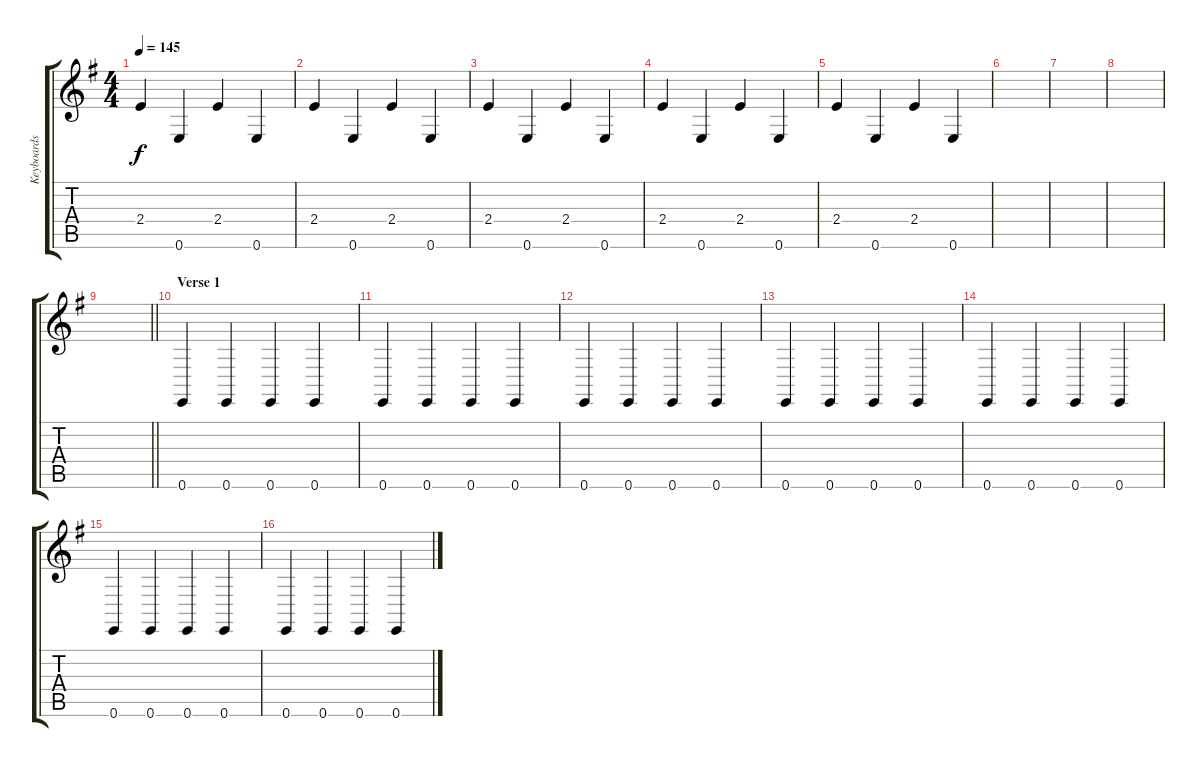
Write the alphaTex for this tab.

\track ("Keyboards 2" "Keyboards ") {instrument pad3polysynth}
\staff {score tabs}
\tuning (E4 B3 G3 D3 A2 E2) {hide}
\ts (4 4)
\tempo 145
\clef g2
\ks g
2.4.4{ot 8vb dy f instrument pad3polysynth} 0.6.4{ot 8vb} 2.4.4{ot 8vb} 0.6.4{ot 8vb} |
2.4.4{ot 8vb} 0.6.4{ot 8vb} 2.4.4{ot 8vb} 0.6.4{ot 8vb} |
2.4.4{ot 8vb} 0.6.4{ot 8vb} 2.4.4{ot 8vb} 0.6.4{ot 8vb} |
2.4.4{ot 8vb volume 0} 0.6.4{ot 8vb} 2.4.4{ot 8vb} 0.6.4{ot 8vb} |
2.4.4{ot 8vb} 0.6.4{ot 8vb} 2.4.4{ot 8vb} 0.6.4{ot 8vb} |
|
|
|
\barLineRight lightlight
|
\section ("" "Verse 1")
0.6.4{volume 13} 0.6.4 0.6.4 0.6.4 |
0.6.4 0.6.4 0.6.4 0.6.4 |
0.6.4 0.6.4 0.6.4 0.6.4 |
0.6.4 0.6.4 0.6.4 0.6.4 |
0.6.4 0.6.4 0.6.4 0.6.4 |
0.6.4 0.6.4 0.6.4 0.6.4 |
0.6.4 0.6.4 0.6.4 0.6.4
